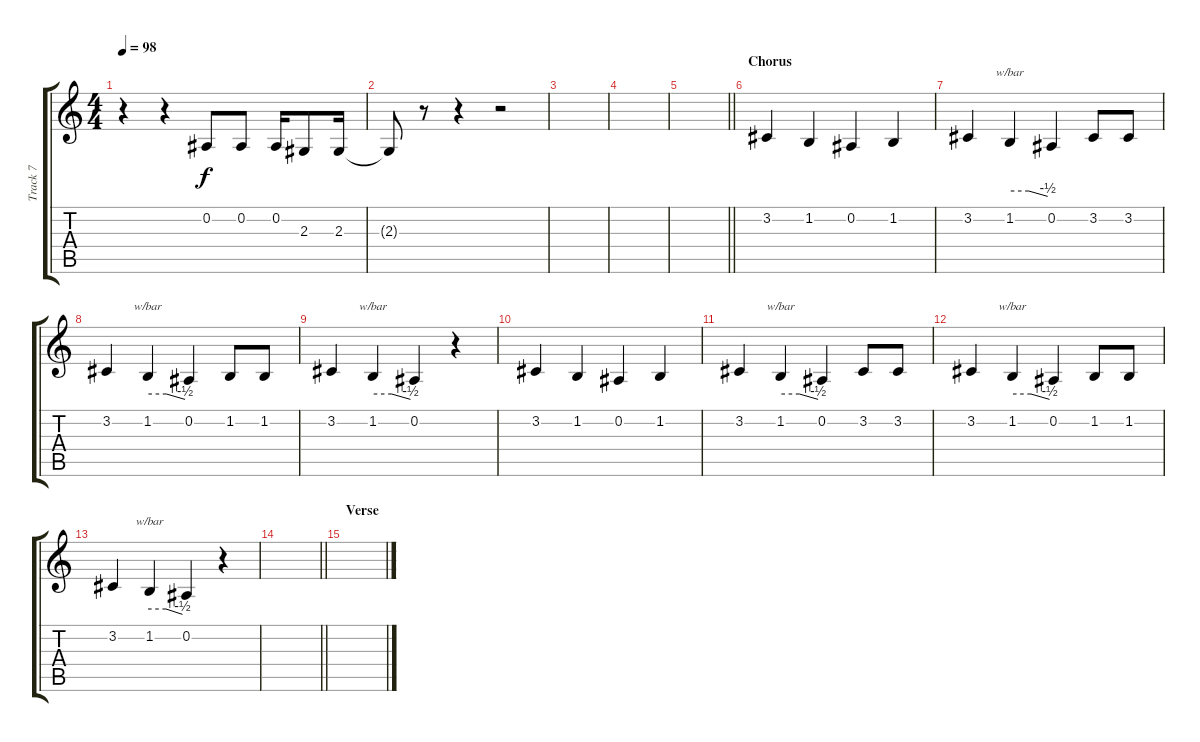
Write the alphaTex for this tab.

\track ("Track 7" "Track 7") {instrument lead2sawtooth}
\staff {score tabs}
\tuning (Eb4 Bb3 Gb3 Db3 Ab2 Eb2) {hide}
\ts (4 4)
\tempo 98
\clef g2
\ks c
r.4{dy f} r.4 0.2.8 0.2.8 0.2.16 2.3.8 2.3.16 |
2.3{t}.8 r.8 r.4 r.2 |
|
|
\barLineRight lightlight
|
\section ("" "Chorus")
3.2.4 1.2.4 0.2.4 1.2.4 |
3.2.4 1.2.4{tbe (custom default 0 0 30 0 60 -2)} 0.2.4 3.2.8 3.2.8 |
3.2.4 1.2.4{tbe (custom default 0 0 30 0 60 -2)} 0.2.4 1.2.8 1.2.8 |
3.2.4 1.2.4{tbe (custom default 0 0 30 0 60 -2)} 0.2.4 r.4 |
3.2.4 1.2.4 0.2.4 1.2.4 |
3.2.4 1.2.4{tbe (custom default 0 0 30 0 60 -2)} 0.2.4 3.2.8 3.2.8 |
3.2.4 1.2.4{tbe (custom default 0 0 30 0 60 -2)} 0.2.4 1.2.8 1.2.8 |
3.2.4 1.2.4{tbe (custom default 0 0 30 0 60 -2)} 0.2.4 r.4 |
\barLineRight lightlight
|
\section ("" "Verse")
